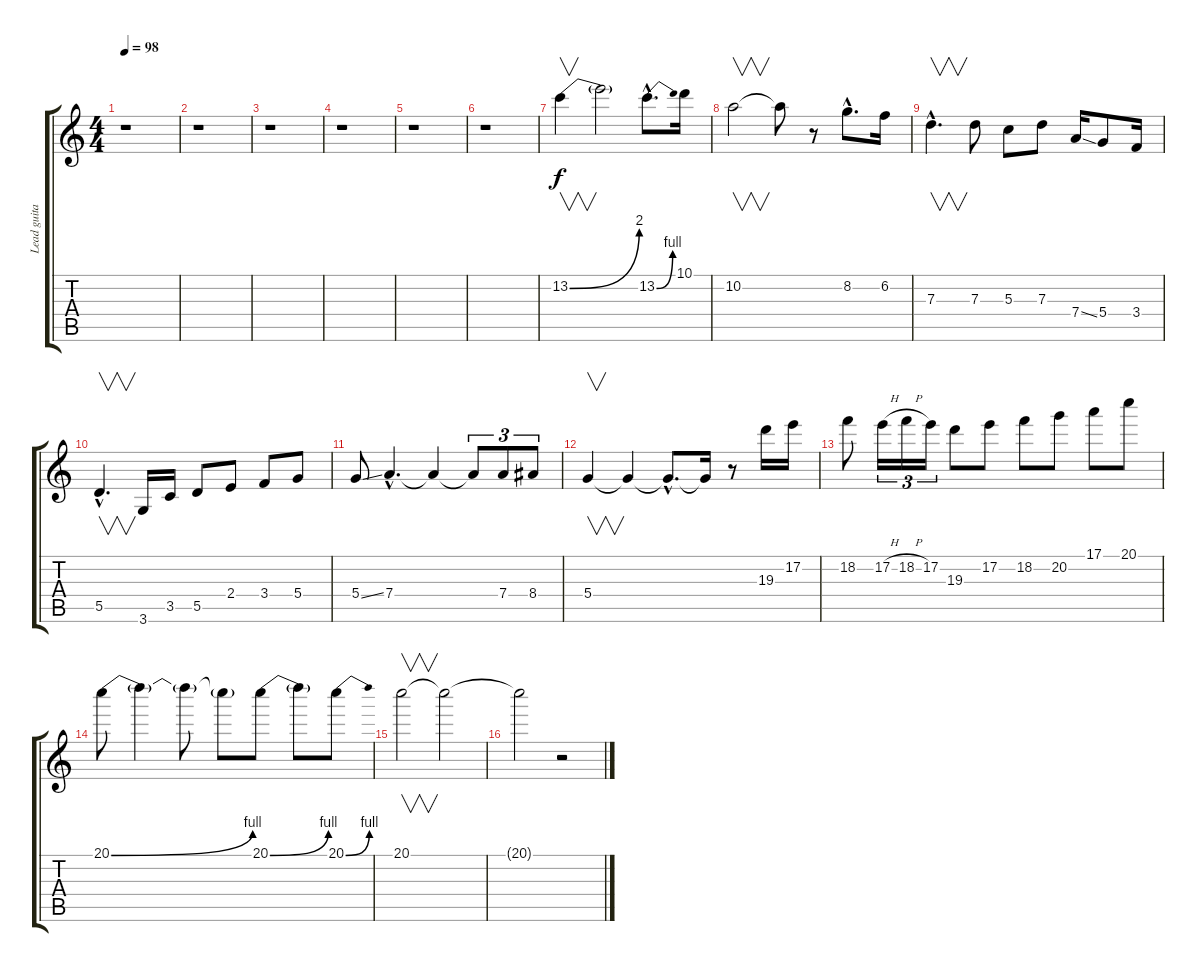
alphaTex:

\track ("Lead guitar" "Lead guita") {instrument distortionguitar}
\staff {score tabs}
\tuning (E4 B3 G3 D3 A2 E2) {hide}
\ts (4 4)
\tempo 98
\clef g2
\ks c
r.1{dy f} |
r.1 |
r.1 |
r.1 |
r.1 |
r.1 |
13.2{be (bend 0 0 60 8)}.4{v} 13.2{t}.2 13.2{be (bend 0 0 60 4) hac}.8{d} 10.1.16 |
10.2.2{v} 10.2{t}.8 r.8 8.2{hac}.8{d} 6.2.16 |
7.3{hac}.4{v d} 7.3.8 5.3.8 7.3.8 7.4{ss}.16 5.4.8 3.4.16 |
5.5{hac}.4{v d} 3.6.16 3.5.16 5.5.8 2.4.8 3.4.8 5.4.8 |
5.4{ss}.8 7.4{hac}.4{d} 7.4{t}.4 7.4{t}.8{tu (3 2)} 7.4.8{tu (3 2)} 8.4.8{tu (3 2)} |
5.4.4{v} 5.4{t}.4 5.4{hac t}.8{d} 5.4{t}.16 r.8 19.3.16 17.2.16 |
18.2.8 17.2{h}.16{tu (3 2)} 18.2{h}.16{tu (3 2)} 17.2.16{tu (3 2)} 19.3.8 17.2.8 18.2.8 20.2.8 17.1.8 20.1.8 |
20.1{be (bend 0 0 60 4)}.8 20.1{t}.4 20.1{t}.8 20.1{t}.8 20.1{be (bend 0 0 60 4)}.8 20.1{t}.8 20.1{be (bend 0 0 60 4)}.8 |
20.1.2{v} 20.1{t}.2 |
20.1{t}.2 r.2
